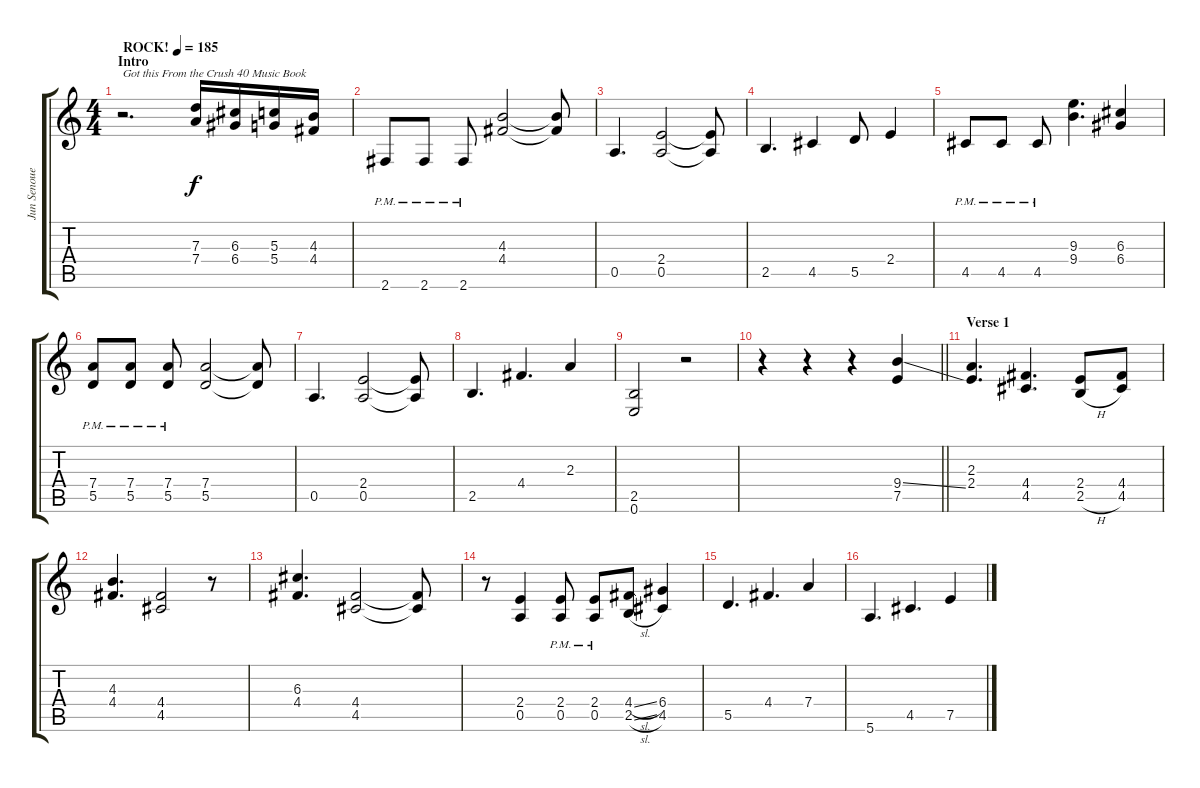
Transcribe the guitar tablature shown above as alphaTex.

\track ("Jun Senoue" "Jun Senoue") {instrument distortionguitar}
\staff {score tabs}
\tuning (E4 B3 G3 D3 A2 E2) {hide}
\ts (4 4)
\section ("" "Intro")
\tempo (185 "ROCK!")
\clef g2
\ks c
r.2{d txt "Got this From the Crush 40 Music Book" dy f instrument distortionguitar} (7.3 7.4).16{instrument guitarfretnoise} (6.3 6.4).16 (5.3 5.4).16 (4.3 4.4).16 |
2.6{pm}.8{instrument distortionguitar} 2.6{pm}.8 2.6{pm}.8 (4.3 4.4).2 (4.3{t} 4.4{t}).8 |
0.5.4{d} (2.4 0.5).2 (2.4{t} 0.5{t}).8 |
2.5.4{d} 4.5.4 5.5.8 2.4.4 |
4.5{pm}.8 4.5{pm}.8 4.5{pm}.8 (9.3 9.4).4{d} (6.3 6.4).4 |
(7.4 5.5{pm}).8 (7.4 5.5{pm}).8 (7.4 5.5{pm}).8 (7.4 5.5).2 (7.4{t} 5.5{t}).8 |
0.5.4{d} (2.4 0.5).2 (2.4{t} 0.5{t}).8 |
2.5.4{d} 4.4.4{d} 2.3.4 |
(2.5 0.6).2 r.2 |
\barLineRight lightlight
r.4 r.4 r.4 (9.4{ss} 7.5).4 |
\section ("" "Verse 1")
(2.3 2.4).4{d} (4.4 4.5).4{d} (2.4 2.5{h}).8 (4.4 4.5).8 |
(4.3 4.4).4{d} (4.4 4.5).2 r.8 |
(6.3 4.4).4{d} (4.4 4.5).2 (4.4{t} 4.5{t}).8 |
r.8 (2.4 0.5).4 (2.4 0.5{pm}).8 (2.4 0.5{pm}).8 (4.4{sl} 2.5{sl}).8 (6.4 4.5).4 |
5.5.4{d} 4.4.4{d} 7.4.4 |
5.6.4{d} 4.5.4{d} 7.5.4
